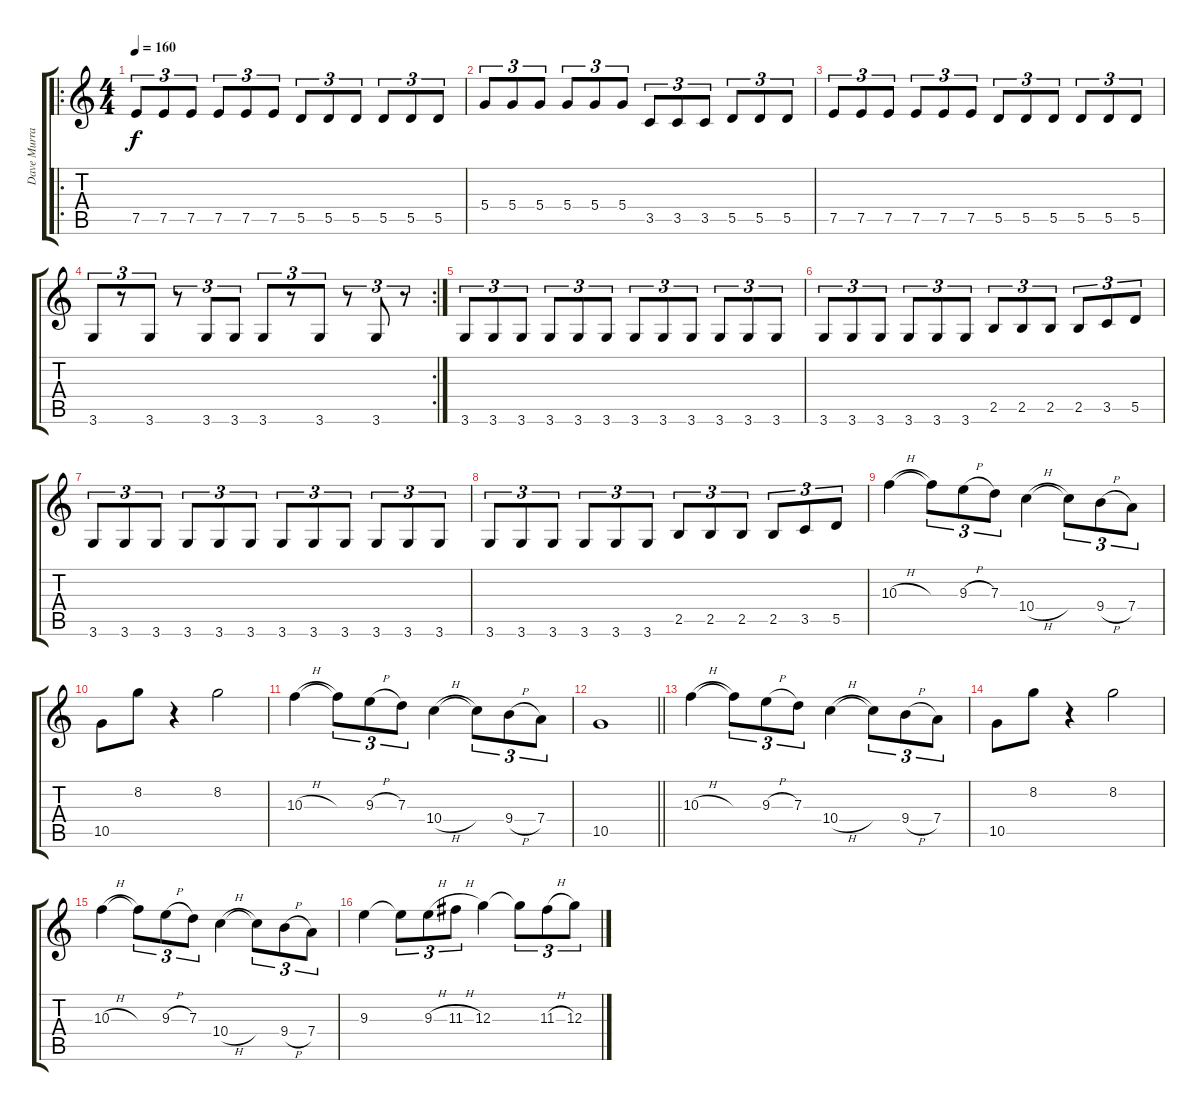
\track ("Dave Murray" "Dave Murra") {instrument distortionguitar}
\staff {score tabs}
\tuning (E4 B3 G3 D3 A2 E2) {hide}
\ro
\ts (4 4)
\tempo 160
\clef g2
\ks c
7.5.8{tu (3 2) dy f} 7.5.8{tu (3 2)} 7.5.8{tu (3 2)} 7.5.8{tu (3 2)} 7.5.8{tu (3 2)} 7.5.8{tu (3 2)} 5.5.8{tu (3 2)} 5.5.8{tu (3 2)} 5.5.8{tu (3 2)} 5.5.8{tu (3 2)} 5.5.8{tu (3 2)} 5.5.8{tu (3 2)} |
5.4.8{tu (3 2)} 5.4.8{tu (3 2)} 5.4.8{tu (3 2)} 5.4.8{tu (3 2)} 5.4.8{tu (3 2)} 5.4.8{tu (3 2)} 3.5.8{tu (3 2)} 3.5.8{tu (3 2)} 3.5.8{tu (3 2)} 5.5.8{tu (3 2)} 5.5.8{tu (3 2)} 5.5.8{tu (3 2)} |
7.5.8{tu (3 2)} 7.5.8{tu (3 2)} 7.5.8{tu (3 2)} 7.5.8{tu (3 2)} 7.5.8{tu (3 2)} 7.5.8{tu (3 2)} 5.5.8{tu (3 2)} 5.5.8{tu (3 2)} 5.5.8{tu (3 2)} 5.5.8{tu (3 2)} 5.5.8{tu (3 2)} 5.5.8{tu (3 2)} |
\rc 2
3.6.8{tu (3 2)} r.8{tu (3 2)} 3.6.8{tu (3 2)} r.8{tu (3 2)} 3.6.8{tu (3 2)} 3.6.8{tu (3 2)} 3.6.8{tu (3 2)} r.8{tu (3 2)} 3.6.8{tu (3 2)} r.8{tu (3 2)} 3.6.8{tu (3 2)} r.8{tu (3 2)} |
3.6.8{tu (3 2)} 3.6.8{tu (3 2)} 3.6.8{tu (3 2)} 3.6.8{tu (3 2)} 3.6.8{tu (3 2)} 3.6.8{tu (3 2)} 3.6.8{tu (3 2)} 3.6.8{tu (3 2)} 3.6.8{tu (3 2)} 3.6.8{tu (3 2)} 3.6.8{tu (3 2)} 3.6.8{tu (3 2)} |
3.6.8{tu (3 2)} 3.6.8{tu (3 2)} 3.6.8{tu (3 2)} 3.6.8{tu (3 2)} 3.6.8{tu (3 2)} 3.6.8{tu (3 2)} 2.5.8{tu (3 2)} 2.5.8{tu (3 2)} 2.5.8{tu (3 2)} 2.5.8{tu (3 2)} 3.5.8{tu (3 2)} 5.5.8{tu (3 2)} |
3.6.8{tu (3 2)} 3.6.8{tu (3 2)} 3.6.8{tu (3 2)} 3.6.8{tu (3 2)} 3.6.8{tu (3 2)} 3.6.8{tu (3 2)} 3.6.8{tu (3 2)} 3.6.8{tu (3 2)} 3.6.8{tu (3 2)} 3.6.8{tu (3 2)} 3.6.8{tu (3 2)} 3.6.8{tu (3 2)} |
3.6.8{tu (3 2)} 3.6.8{tu (3 2)} 3.6.8{tu (3 2)} 3.6.8{tu (3 2)} 3.6.8{tu (3 2)} 3.6.8{tu (3 2)} 2.5.8{tu (3 2)} 2.5.8{tu (3 2)} 2.5.8{tu (3 2)} 2.5.8{tu (3 2)} 3.5.8{tu (3 2)} 5.5.8{tu (3 2)} |
10.3{h}.4 10.3{t}.8{tu (3 2)} 9.3{h}.8{tu (3 2)} 7.3.8{tu (3 2)} 10.4{h}.4 10.4{t}.8{tu (3 2)} 9.4{h}.8{tu (3 2)} 7.4.8{tu (3 2)} |
10.5.8 8.2.8 r.4 8.2.2 |
10.3{h}.4 10.3{t}.8{tu (3 2)} 9.3{h}.8{tu (3 2)} 7.3.8{tu (3 2)} 10.4{h}.4 10.4{t}.8{tu (3 2)} 9.4{h}.8{tu (3 2)} 7.4.8{tu (3 2)} |
\barLineRight lightlight
10.5.1 |
10.3{h}.4 10.3{t}.8{tu (3 2)} 9.3{h}.8{tu (3 2)} 7.3.8{tu (3 2)} 10.4{h}.4 10.4{t}.8{tu (3 2)} 9.4{h}.8{tu (3 2)} 7.4.8{tu (3 2)} |
10.5.8 8.2.8 r.4 8.2.2 |
10.3{h}.4 10.3{t}.8{tu (3 2)} 9.3{h}.8{tu (3 2)} 7.3.8{tu (3 2)} 10.4{h}.4 10.4{t}.8{tu (3 2)} 9.4{h}.8{tu (3 2)} 7.4.8{tu (3 2)} |
9.3.4 9.3{t}.8{tu (3 2)} 9.3{h}.8{tu (3 2)} 11.3{h}.8{tu (3 2)} 12.3.4 12.3{t}.8{tu (3 2)} 11.3{h}.8{tu (3 2)} 12.3.8{tu (3 2)}
